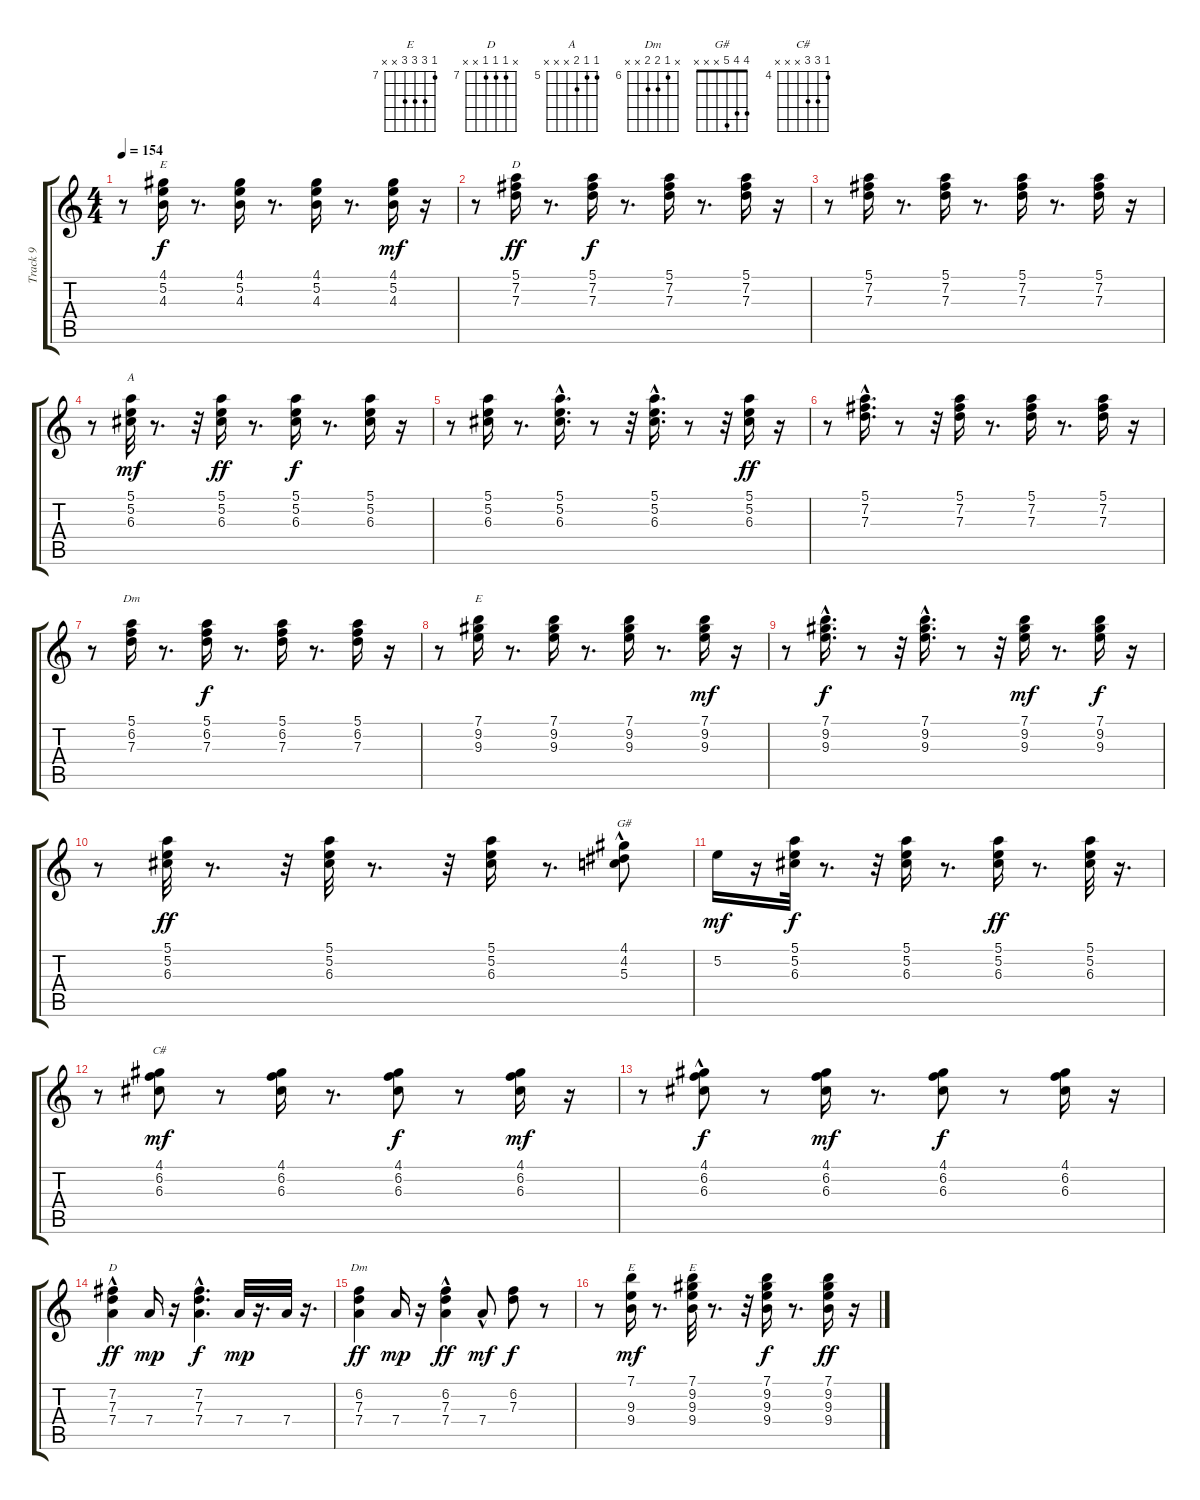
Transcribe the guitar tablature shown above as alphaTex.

\track ("Track 9" "Track 9") {instrument electricguitarclean}
\staff {score tabs}
\tuning (E4 B3 G3 D3 A2 E2) {hide}
\chord ("E" 4 5 4 x x x)
\chord ("D" 5 7 7 x x x) {firstfret 5}
\chord ("A" 5 5 6 x x x) {firstfret 5}
\chord ("Dm" 5 6 7 x x x) {firstfret 5}
\chord ("E" 7 9 9 x x x) {firstfret 7}
\chord ("G#" 4 4 5 x x x)
\chord ("C#" 4 6 6 x x x) {firstfret 4}
\chord ("D" x 7 7 7 x x) {firstfret 7}
\chord ("Dm" x 6 7 7 x x) {firstfret 6}
\chord ("E" 7 x 9 9 x x) {firstfret 7}
\chord ("E" 7 9 9 9 x x) {firstfret 7}
\ts (4 4)
\tempo 154
\clef g2
\ks c
r.8{dy f} (4.1 5.2 4.3).16{ch "E"} r.8{d} (4.1 5.2 4.3).16 r.8{d} (4.1 5.2 4.3).16 r.8{d} (4.1 5.2 4.3).16{dy mf} r.16 |
r.8 (5.1 7.2 7.3).16{ch "D" dy ff} r.8{d} (5.1 7.2 7.3).16{dy f} r.8{d} (5.1 7.2 7.3).16 r.8{d} (5.1 7.2 7.3).16 r.16 |
r.8 (5.1 7.2 7.3).16 r.8{d} (5.1 7.2 7.3).16 r.8{d} (5.1 7.2 7.3).16 r.8{d} (5.1 7.2 7.3).16 r.16 |
r.8 (5.1 5.2 6.3).32{ch "A" dy mf} r.8{d} r.32 (5.1 5.2 6.3).16{dy ff} r.8{d} (5.1 5.2 6.3).16{dy f} r.8{d} (5.1 5.2 6.3).16 r.16 |
r.8 (5.1 5.2 6.3).16 r.8{d} (5.1 5.2{hac} 6.3).16{d} r.8 r.32 (5.1{hac} 5.2{hac} 6.3).16{d} r.8 r.32 (5.1 5.2 6.3).16{dy ff} r.16 |
r.8 (5.1{hac} 7.2{hac} 7.3{hac}).16{d} r.8 r.32 (5.1 7.2 7.3).16 r.8{d} (5.1 7.2 7.3).16 r.8{d} (5.1 7.2 7.3).16 r.16 |
r.8 (5.1 6.2 7.3).16{ch "Dm"} r.8{d} (5.1 6.2 7.3).16{dy f} r.8{d} (5.1 6.2 7.3).16 r.8{d} (5.1 6.2 7.3).16 r.16 |
r.8 (7.1 9.2 9.3).16{ch "E"} r.8{d} (7.1 9.2 9.3).16 r.8{d} (7.1 9.2 9.3).16 r.8{d} (7.1 9.2 9.3).16{dy mf} r.16 |
r.8 (7.1{hac} 9.2 9.3).16{d dy f} r.8 r.32 (7.1{hac} 9.2 9.3).16{d} r.8 r.32 (7.1 9.2 9.3).16{dy mf} r.8{d} (7.1 9.2 9.3).16{dy f} r.16 |
r.8 (5.1 5.2 6.3).32{dy ff} r.8{d} r.32 (5.1 5.2 6.3).32 r.8{d} r.32 (5.1 5.2 6.3).16 r.8{d} (4.1 4.2 5.3{hac}).8{ch "G#"} |
5.2.16{dy mf} r.16 (5.1 5.2 6.3).32{dy f} r.8{d} r.32 (5.1 5.2 6.3).16 r.8{d} (5.1 5.2 6.3).16{dy ff} r.8{d} (5.1 5.2 6.3).32 r.16{d} |
r.8 (4.1 6.2 6.3).8{ch "C#" dy mf} r.8 (4.1 6.2 6.3).16 r.8{d} (4.1 6.2 6.3).8{dy f} r.8 (4.1 6.2 6.3).16{dy mf} r.16 |
r.8 (4.1 6.2{hac} 6.3{hac}).8{dy f} r.8 (4.1 6.2 6.3).16{dy mf} r.8{d} (4.1 6.2 6.3).8{dy f} r.8 (4.1 6.2 6.3).16 r.16 |
(7.2 7.3 7.4{hac}).4{ch "D" dy ff} 7.4.16{dy mp} r.16 (7.2{hac} 7.3{hac} 7.4).4{d dy f} 7.4.32{dy mp} r.16{d} 7.4.32 r.16{d} |
(6.2 7.3 7.4).4{ch "Dm" dy ff} 7.4.16{dy mp} r.16 (6.2 7.3 7.4{hac}).4{dy ff} 7.4{hac}.8{dy mf} (6.2 7.3).8{dy f} r.8 |
r.8 (7.1 9.3 9.4).16{ch "E" dy mf} r.8{d} (7.1 9.2 9.3 9.4).32{ch "E"} r.8{d} r.32 (7.1 9.2 9.3 9.4).16{dy f} r.8{d} (7.1 9.2 9.3 9.4).16{dy ff} r.16
